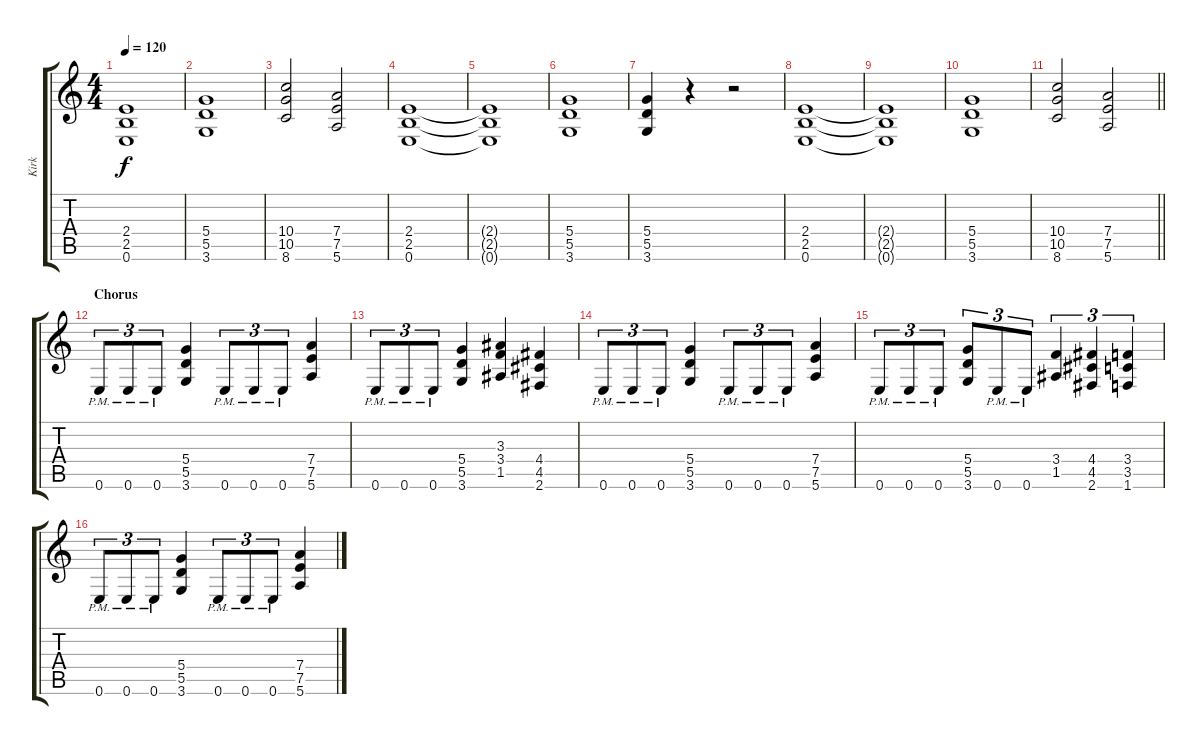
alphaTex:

\track ("Kirk" "Kirk") {instrument distortionguitar}
\staff {score tabs}
\tuning (E4 B3 G3 D3 A2 E2) {hide}
\ts (4 4)
\tempo 120
\clef g2
\ks c
(2.4{t} 2.5{t} 0.6{t}).1{dy f} |
(5.4 5.5 3.6).1 |
(10.4 10.5 8.6).2 (7.4 7.5 5.6).2 |
(2.4 2.5 0.6).1 |
(2.4{t} 2.5{t} 0.6{t}).1 |
(5.4 5.5 3.6).1 |
(5.4 5.5 3.6).4 r.4 r.2 |
(2.4 2.5 0.6).1 |
(2.4{t} 2.5{t} 0.6{t}).1 |
(5.4 5.5 3.6).1 |
\barLineRight lightlight
(10.4 10.5 8.6).2 (7.4 7.5 5.6).2 |
\section ("" "Chorus")
0.6{pm}.8{tu (3 2)} 0.6{pm}.8{tu (3 2)} 0.6{pm}.8{tu (3 2)} (5.4 5.5 3.6).4 0.6{pm}.8{tu (3 2)} 0.6{pm}.8{tu (3 2)} 0.6{pm}.8{tu (3 2)} (7.4 7.5 5.6).4 |
0.6{pm}.8{tu (3 2)} 0.6{pm}.8{tu (3 2)} 0.6{pm}.8{tu (3 2)} (5.4 5.5 3.6).4 (3.3 3.4 1.5).4 (4.4 4.5 2.6).4 |
0.6{pm}.8{tu (3 2)} 0.6{pm}.8{tu (3 2)} 0.6{pm}.8{tu (3 2)} (5.4 5.5 3.6).4 0.6{pm}.8{tu (3 2)} 0.6{pm}.8{tu (3 2)} 0.6{pm}.8{tu (3 2)} (7.4 7.5 5.6).4 |
0.6{pm}.8{tu (3 2)} 0.6{pm}.8{tu (3 2)} 0.6{pm}.8{tu (3 2)} (5.4 5.5 3.6).8{tu (3 2)} 0.6{pm}.8{tu (3 2)} 0.6{pm}.8{tu (3 2)} (3.4 1.5).4{tu (3 2)} (4.4 4.5 2.6).4{tu (3 2)} (3.4 3.5 1.6).4{tu (3 2)} |
0.6{pm}.8{tu (3 2)} 0.6{pm}.8{tu (3 2)} 0.6{pm}.8{tu (3 2)} (5.4 5.5 3.6).4 0.6{pm}.8{tu (3 2)} 0.6{pm}.8{tu (3 2)} 0.6{pm}.8{tu (3 2)} (7.4 7.5 5.6).4
